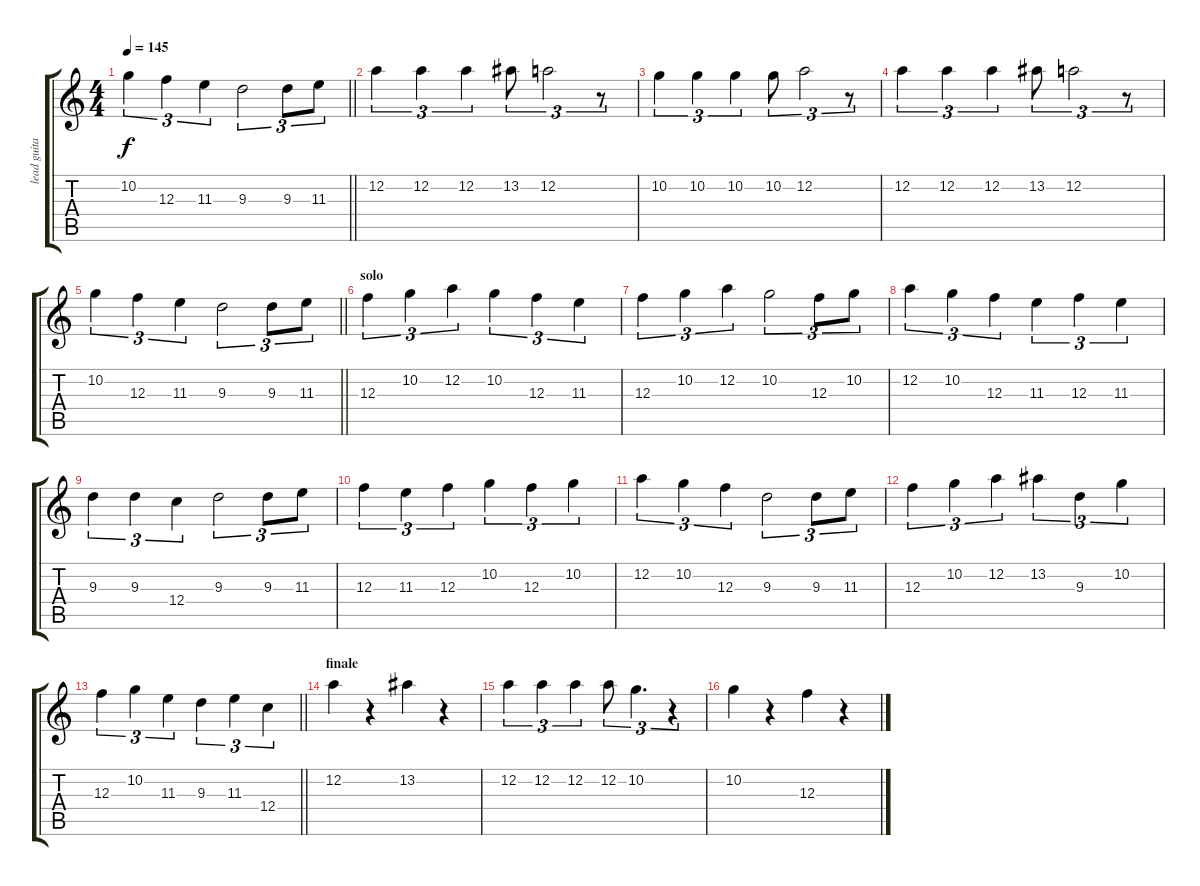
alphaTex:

\track ("lead guitar" "lead guita") {instrument distortionguitar}
\staff {score tabs}
\tuning (D4 A3 F3 C3 G2 C2) {hide}
\ts (4 4)
\tempo 145
\clef g2
\barLineRight lightlight
\ks c
10.2.4{tu (3 2) dy f} 12.3.4{tu (3 2)} 11.3.4{tu (3 2)} 9.3.2{tu (3 2)} 9.3.8{tu (3 2)} 11.3.8{tu (3 2)} |
12.2.4{tu (3 2)} 12.2.4{tu (3 2)} 12.2.4{tu (3 2)} 13.2.8{tu (3 2)} 12.2.2{tu (3 2)} r.8{tu (3 2)} |
10.2.4{tu (3 2)} 10.2.4{tu (3 2)} 10.2.4{tu (3 2)} 10.2.8{tu (3 2)} 12.2.2{tu (3 2)} r.8{tu (3 2)} |
12.2.4{tu (3 2)} 12.2.4{tu (3 2)} 12.2.4{tu (3 2)} 13.2.8{tu (3 2)} 12.2.2{tu (3 2)} r.8{tu (3 2)} |
\barLineRight lightlight
10.2.4{tu (3 2)} 12.3.4{tu (3 2)} 11.3.4{tu (3 2)} 9.3.2{tu (3 2)} 9.3.8{tu (3 2)} 11.3.8{tu (3 2)} |
\section ("" "solo")
12.3.4{tu (3 2)} 10.2.4{tu (3 2)} 12.2.4{tu (3 2)} 10.2.4{tu (3 2)} 12.3.4{tu (3 2)} 11.3.4{tu (3 2)} |
12.3.4{tu (3 2)} 10.2.4{tu (3 2)} 12.2.4{tu (3 2)} 10.2.2{tu (3 2)} 12.3.8{tu (3 2)} 10.2.8{tu (3 2)} |
12.2.4{tu (3 2)} 10.2.4{tu (3 2)} 12.3.4{tu (3 2)} 11.3.4{tu (3 2)} 12.3.4{tu (3 2)} 11.3.4{tu (3 2)} |
9.3.4{tu (3 2)} 9.3.4{tu (3 2)} 12.4.4{tu (3 2)} 9.3.2{tu (3 2)} 9.3.8{tu (3 2)} 11.3.8{tu (3 2)} |
12.3.4{tu (3 2)} 11.3.4{tu (3 2)} 12.3.4{tu (3 2)} 10.2.4{tu (3 2)} 12.3.4{tu (3 2)} 10.2.4{tu (3 2)} |
12.2.4{tu (3 2)} 10.2.4{tu (3 2)} 12.3.4{tu (3 2)} 9.3.2{tu (3 2)} 9.3.8{tu (3 2)} 11.3.8{tu (3 2)} |
12.3.4{tu (3 2)} 10.2.4{tu (3 2)} 12.2.4{tu (3 2)} 13.2.4{tu (3 2)} 9.3.4{tu (3 2)} 10.2.4{tu (3 2)} |
\barLineRight lightlight
12.3.4{tu (3 2)} 10.2.4{tu (3 2)} 11.3.4{tu (3 2)} 9.3.4{tu (3 2)} 11.3.4{tu (3 2)} 12.4.4{tu (3 2)} |
\section ("" "finale")
12.2.4 r.4 13.2.4 r.4 |
12.2.4{tu (3 2)} 12.2.4{tu (3 2)} 12.2.4{tu (3 2)} 12.2.8{tu (3 2)} 10.2.4{d tu (3 2)} r.4{tu (3 2)} |
10.2.4 r.4 12.3.4 r.4
